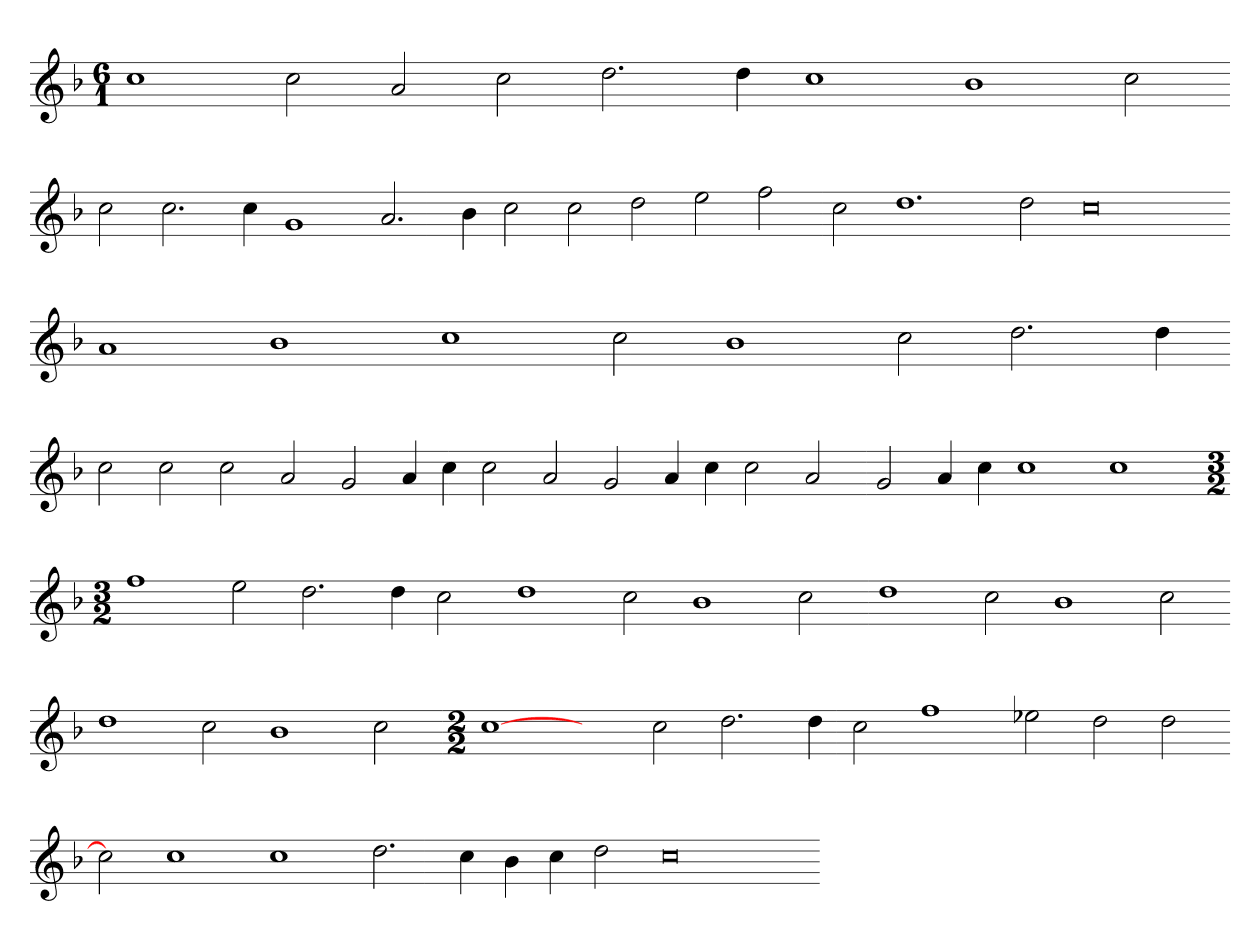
**kern
*part1
*staff1
*clefG2
*k[b-]
*M6/1
=
1cc
2cc
2a
2cc
2.dd
4dd
1cc
1b-
2cc
=-
2cc
2.cc
4cc
1g
2.a
4b-
2cc
2cc
2dd
2ee
2ff
=-
2cc
1.dd
2dd
0cc
=-
1a
1b-
1cc
2cc
1b-
2cc
2.dd
4dd
=-
2cc
2cc
2cc
2a
2g
4a
4cc
2cc
2a
2g
4a
4cc
2cc
2a
=-
2g
4a
4cc
1cc
1cc
=-
*M3/2
1ff
2ee
2.dd
4dd
2cc
=-
1dd
2cc
1b-
2cc
=-
1dd
2cc
1b-
2cc
=-
1dd
2cc
1b-
2cc
=-
*M2/2
[1cc
2ryy
2cc
2.dd
4dd
2cc
1ff
2ee-X
2dd
2dd
=-
2cc]
1cc
1cc
2.dd
4cc
4b-
4cc
2dd
0cc
=-
*-
